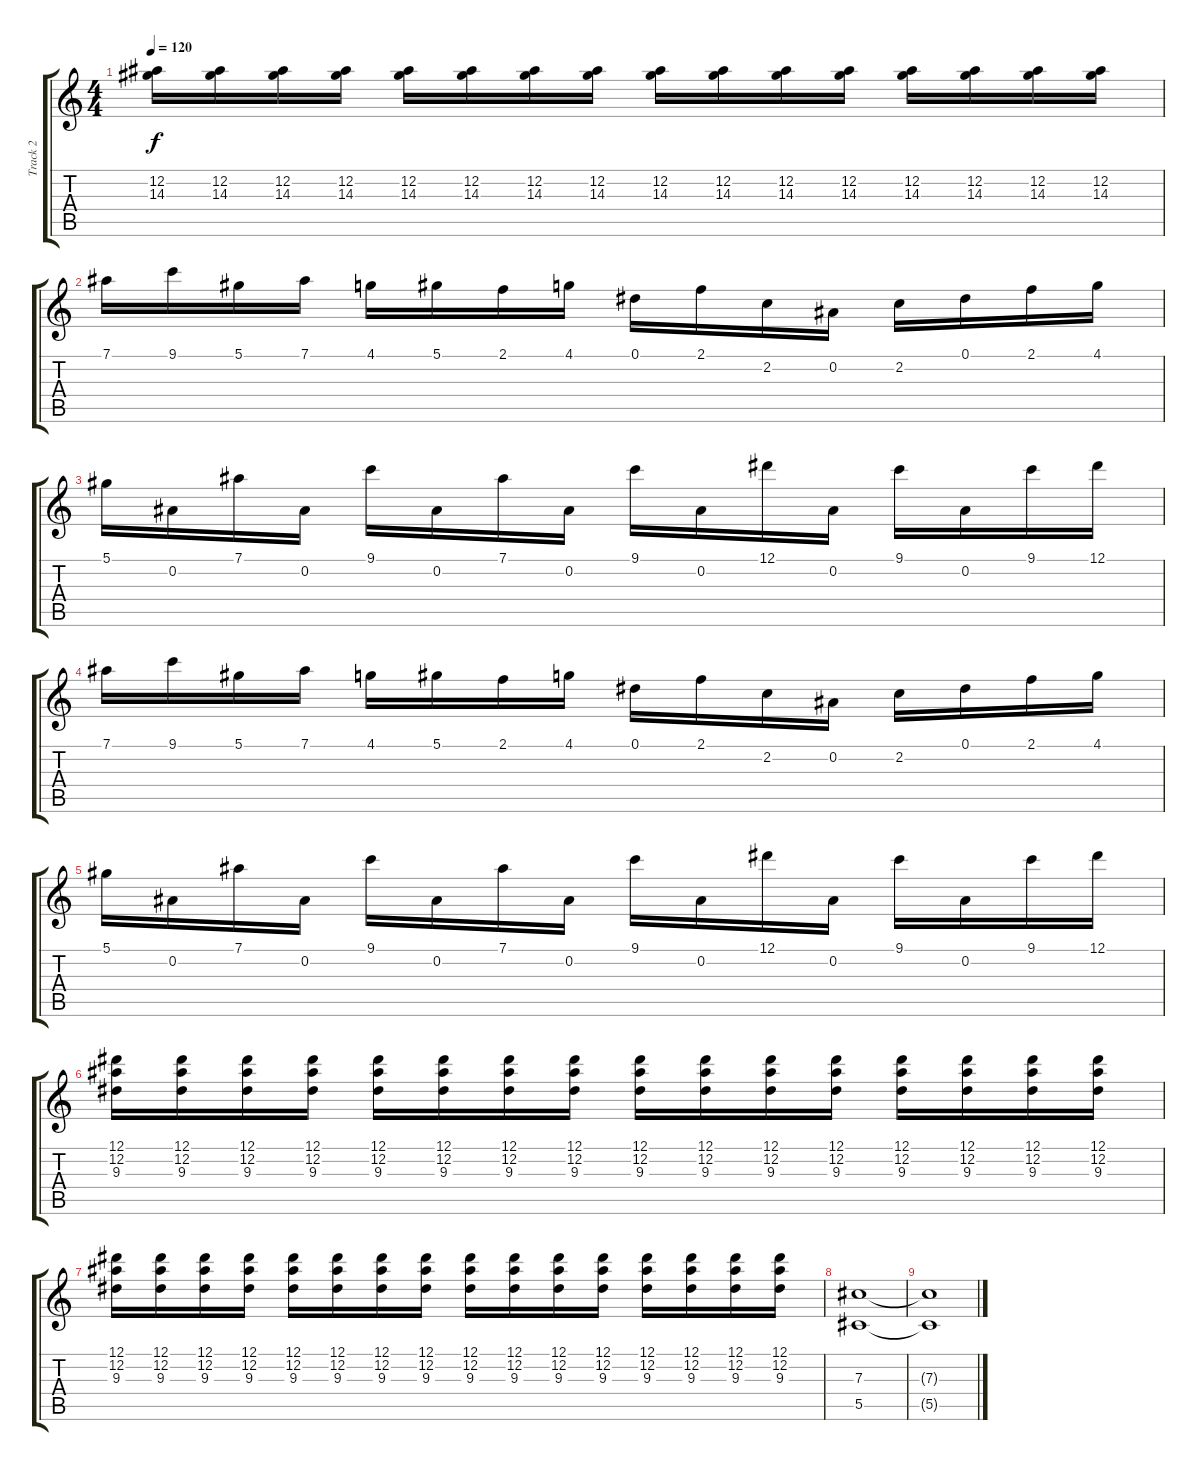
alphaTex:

\track ("Track 2" "Track 2") {instrument overdrivenguitar}
\staff {score tabs}
\tuning (Eb4 Bb3 Gb3 Db3 Ab2 Db2) {hide}
\ts (4 4)
\tempo 120
\clef g2
\ks c
(12.2 14.3).16{dy f} (12.2 14.3).16 (12.2 14.3).16 (12.2 14.3).16 (12.2 14.3).16 (12.2 14.3).16 (12.2 14.3).16 (12.2 14.3).16 (12.2 14.3).16 (12.2 14.3).16 (12.2 14.3).16 (12.2 14.3).16 (12.2 14.3).16 (12.2 14.3).16 (12.2 14.3).16 (12.2 14.3).16 |
7.1.16 9.1.16 5.1.16 7.1.16 4.1.16 5.1.16 2.1.16 4.1.16 0.1.16 2.1.16 2.2.16 0.2.16 2.2.16 0.1.16 2.1.16 4.1.16 |
5.1.16 0.2.16 7.1.16 0.2.16 9.1.16 0.2.16 7.1.16 0.2.16 9.1.16 0.2.16 12.1.16 0.2.16 9.1.16 0.2.16 9.1.16 12.1.16 |
7.1.16 9.1.16 5.1.16 7.1.16 4.1.16 5.1.16 2.1.16 4.1.16 0.1.16 2.1.16 2.2.16 0.2.16 2.2.16 0.1.16 2.1.16 4.1.16 |
5.1.16 0.2.16 7.1.16 0.2.16 9.1.16 0.2.16 7.1.16 0.2.16 9.1.16 0.2.16 12.1.16 0.2.16 9.1.16 0.2.16 9.1.16 12.1.16 |
(12.1 12.2 9.3).16 (12.1 12.2 9.3).16 (12.1 12.2 9.3).16 (12.1 12.2 9.3).16 (12.1 12.2 9.3).16 (12.1 12.2 9.3).16 (12.1 12.2 9.3).16 (12.1 12.2 9.3).16 (12.1 12.2 9.3).16 (12.1 12.2 9.3).16 (12.1 12.2 9.3).16 (12.1 12.2 9.3).16 (12.1 12.2 9.3).16 (12.1 12.2 9.3).16 (12.1 12.2 9.3).16 (12.1 12.2 9.3).16 |
(12.1 12.2 9.3).16 (12.1 12.2 9.3).16 (12.1 12.2 9.3).16 (12.1 12.2 9.3).16 (12.1 12.2 9.3).16 (12.1 12.2 9.3).16 (12.1 12.2 9.3).16 (12.1 12.2 9.3).16 (12.1 12.2 9.3).16 (12.1 12.2 9.3).16 (12.1 12.2 9.3).16 (12.1 12.2 9.3).16 (12.1 12.2 9.3).16 (12.1 12.2 9.3).16 (12.1 12.2 9.3).16 (12.1 12.2 9.3).16 |
(7.3 5.5).1 |
(7.3{t} 5.5{t}).1
